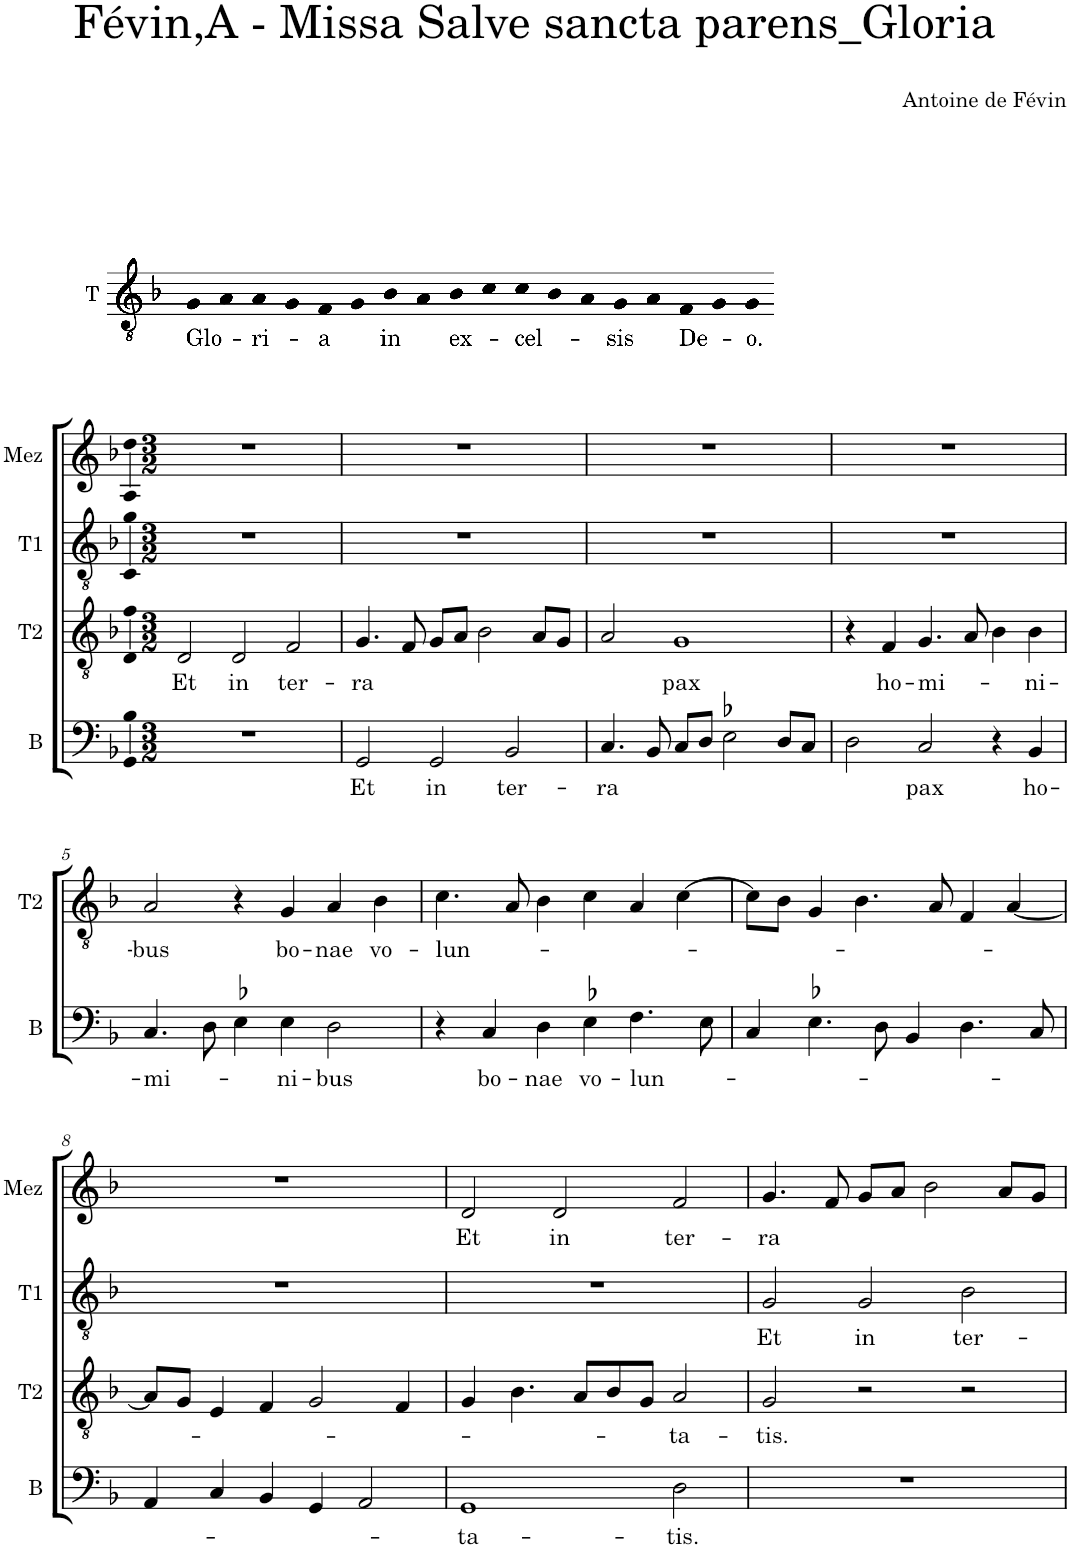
**kern	**text	**kern	**text	**kern	**text	**kern	**text
*part4	*part4	*part3	*part3	*part2	*part2	*part1	*part1
*staff4	*staff4	*staff3	*staff3	*staff2	*staff2	*staff1	*staff1
*I"B	*	*I"T2	*	*I"T1	*	*I"Mez	*
*I'B	*	*I'T2	*	*I'T1	*	*I'Mez	*
*clefF4	*	*clefGv2	*	*clefGv2	*	*clefG2	*
*	*	*	*	*Trd4c7	*	*	*
*k[b-]	*	*k[b-]	*	*k[b-]	*	*k[b-]	*
*M3/2	*	*M3/2	*	*M3/2	*	*M3/2	*
=1	=1	=1	=1	=1	=1	=1	=1
!	!	!	!LO:LY:b	!	!	!	!
1.r	.	2D/	Et	1.r	.	1.r	.
!	!	!	!LO:LY:b	!	!	!	!
.	.	2D/	in	.	.	.	.
!	!	!	!LO:LY:b	!	!	!	!
.	.	2F/	ter-	.	.	.	.
=2	=2	=2	=2	=2	=2	=2	=2
!	!LO:LY:b	!	!LO:LY:b	!	!	!	!
2GG/	Et	4.G/	-ra	1.r	.	1.r	.
.	.	8F/	.	.	.	.	.
!	!LO:LY:b	!	!	!	!	!	!
2GG/	in	8G/L	.	.	.	.	.
.	.	8A/J	.	.	.	.	.
.	.	2B-\	.	.	.	.	.
!	!LO:LY:b	!	!	!	!	!	!
2BB-/	ter-	.	.	.	.	.	.
.	.	8A/L	.	.	.	.	.
.	.	8G/J	.	.	.	.	.
=3	=3	=3	=3	=3	=3	=3	=3
!	!LO:LY:b	!	!	!	!	!	!
4.C/	-ra	2A/	.	1.r	.	1.r	.
8BB-/	.	.	.	.	.	.	.
!	!	!	!LO:LY:b	!	!	!	!
8C/L	.	1G	pax	.	.	.	.
8D/J	.	.	.	.	.	.	.
2E-X\	.	.	.	.	.	.	.
8D/L	.	.	.	.	.	.	.
8C/J	.	.	.	.	.	.	.
=4	=4	=4	=4	=4	=4	=4	=4
2D\	.	4r	.	1.r	.	1.r	.
!	!	!	!LO:LY:b	!	!	!	!
.	.	4F/	ho-	.	.	.	.
!	!LO:LY:b	!	!LO:LY:b	!	!	!	!
2C/	pax	4.G/	-mi-	.	.	.	.
.	.	8A/	.	.	.	.	.
4r	.	4B-\	.	.	.	.	.
!	!LO:LY:b	!	!LO:LY:b	!	!	!	!
4BB-/	ho-	4B-\	-ni-	.	.	.	.
!!LO:LB:g=z
=5	=5	=5	=5	=5	=5	=5	=5
!	!LO:LY:b	!	!LO:LY:b	!	!	!	!
4.C/	-mi-	2A/	-bus	1.r	.	1.r	.
8D\	.	.	.	.	.	.	.
4E-X\	.	4r	.	.	.	.	.
!	!LO:LY:b	!	!LO:LY:b	!	!	!	!
4E-\	-ni-	4G/	bo-	.	.	.	.
!	!LO:LY:b	!	!LO:LY:b	!	!	!	!
2D\	-bus	4A/	-nae	.	.	.	.
!	!	!	!LO:LY:b	!	!	!	!
.	.	4B-\	vo-	.	.	.	.
=6	=6	=6	=6	=6	=6	=6	=6
!	!	!	!LO:LY:b	!	!	!	!
4r	.	4.c\	-lun-	1.r	.	1.r	.
!	!LO:LY:b	!	!	!	!	!	!
4C/	bo-	.	.	.	.	.	.
.	.	8A/	.	.	.	.	.
!	!LO:LY:b	!	!	!	!	!	!
4D\	-nae	4B-\	.	.	.	.	.
!	!LO:LY:b	!	!	!	!	!	!
4E-X\	vo-	4c\	.	.	.	.	.
!	!LO:LY:b	!	!	!	!	!	!
4.F\	-lun-	4A/	.	.	.	.	.
.	.	[4c\	.	.	.	.	.
8E-\	.	.	.	.	.	.	.
=7	=7	=7	=7	=7	=7	=7	=7
4C/	.	8c\L]	.	1.r	.	1.r	.
.	.	8B-\J	.	.	.	.	.
4.E-X\	.	4G/	.	.	.	.	.
.	.	4.B-\	.	.	.	.	.
8D\	.	.	.	.	.	.	.
4BB-/	.	.	.	.	.	.	.
.	.	8A/	.	.	.	.	.
4.D\	.	4F/	.	.	.	.	.
.	.	[4A/	.	.	.	.	.
8C/	.	.	.	.	.	.	.
!!LO:LB:g=z
=8	=8	=8	=8	=8	=8	=8	=8
4AA/	.	8A/L]	.	1.r	.	1.r	.
.	.	8G/J	.	.	.	.	.
4C/	.	4E/	.	.	.	.	.
4BB-/	.	4F/	.	.	.	.	.
4GG/	.	2G/	.	.	.	.	.
2AA/	.	.	.	.	.	.	.
.	.	4F/	.	.	.	.	.
=9	=9	=9	=9	=9	=9	=9	=9
!	!LO:LY:b	!	!	!	!	!	!LO:LY:b
1GG	-ta-	4G/	.	1.r	.	2d/	Et
.	.	4.B-\	.	.	.	.	.
!	!	!	!	!	!	!	!LO:LY:b
.	.	.	.	.	.	2d/	in
.	.	8A/L	.	.	.	.	.
.	.	8B-/	.	.	.	.	.
.	.	8G/J	.	.	.	.	.
!	!LO:LY:b	!	!LO:LY:b	!	!	!	!LO:LY:b
2D\	-tis.	2A/	-ta-	.	.	2f/	ter-
=10	=10	=10	=10	=10	=10	=10	=10
!	!	!	!LO:LY:b	!	!LO:LY:b	!	!LO:LY:b
1.r	.	2G/	-tis.	2G/	Et	4.g/	-ra
.	.	.	.	.	.	8f/	.
!	!	!	!	!	!LO:LY:b	!	!
.	.	2r	.	2G/	in	8g/L	.
.	.	.	.	.	.	8a/J	.
.	.	.	.	.	.	2b-\	.
!	!	!	!	!	!LO:LY:b	!	!
.	.	2r	.	2B-\	ter-	.	.
.	.	.	.	.	.	8a/L	.
.	.	.	.	.	.	8g/J	.
=	=	=	=	=	=	=	=
*-	*-	*-	*-	*-	*-	*-	*-
